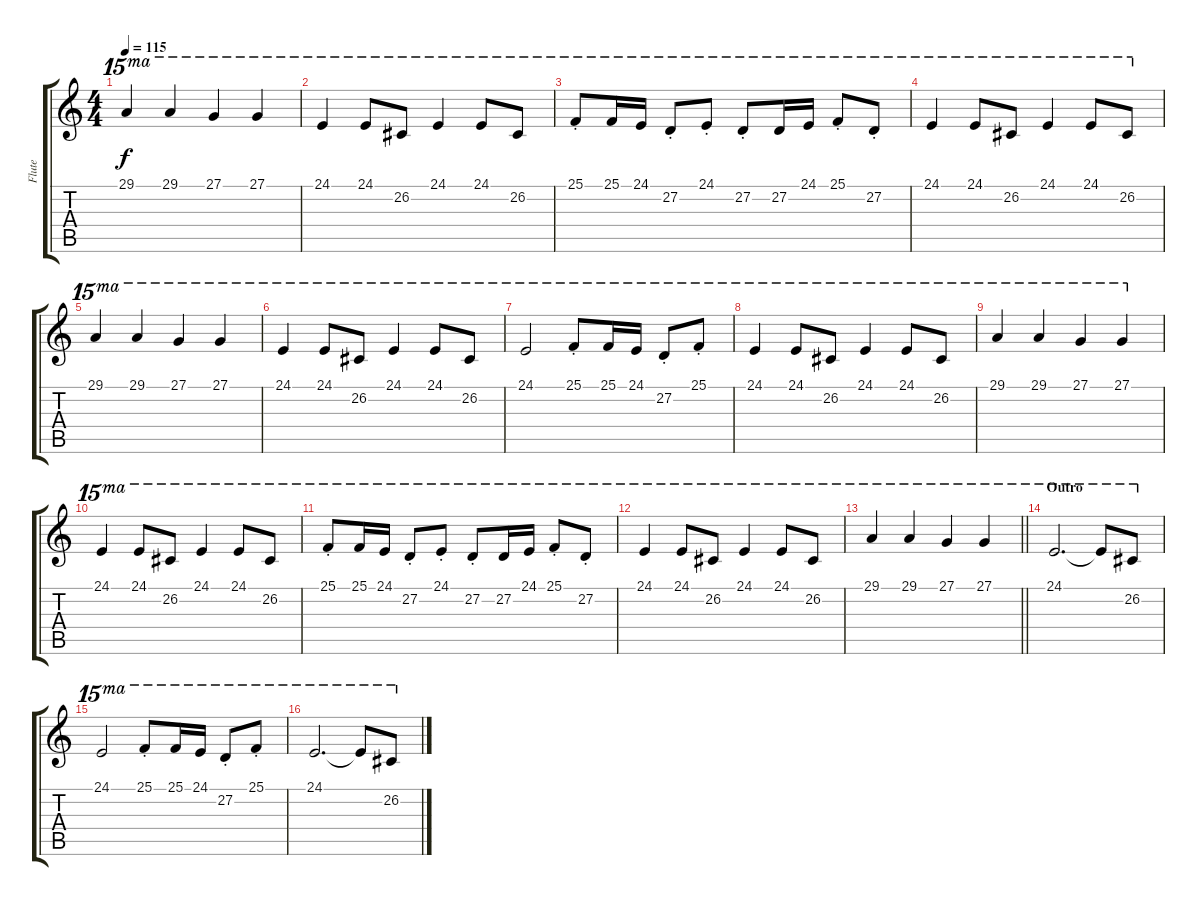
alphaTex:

\track ("Flute" "Flute") {instrument shakuhachi}
\staff {score tabs}
\tuning (E4 B3 G3 D3 A2 E2) {hide}
\ts (4 4)
\tempo 115
\clef g2
\ks c
29.1.4{ot 15ma dy f} 29.1.4{ot 15ma} 27.1.4{ot 15ma} 27.1.4{ot 15ma} |
24.1.4{ot 15ma} 24.1.8{ot 15ma} 26.2.8{ot 15ma} 24.1.4{ot 15ma} 24.1.8{ot 15ma} 26.2.8{ot 15ma} |
25.1{st}.8{ot 15ma} 25.1.16{ot 15ma} 24.1.16{ot 15ma} 27.2{st}.8{ot 15ma} 24.1{st}.8{ot 15ma} 27.2{st}.8{ot 15ma} 27.2.16{ot 15ma} 24.1.16{ot 15ma} 25.1{st}.8{ot 15ma} 27.2{st}.8{ot 15ma} |
24.1.4{ot 15ma} 24.1.8{ot 15ma} 26.2.8{ot 15ma} 24.1.4{ot 15ma} 24.1.8{ot 15ma} 26.2.8{ot 15ma} |
29.1.4{ot 15ma} 29.1.4{ot 15ma} 27.1.4{ot 15ma} 27.1.4{ot 15ma} |
24.1.4{ot 15ma} 24.1.8{ot 15ma} 26.2.8{ot 15ma} 24.1.4{ot 15ma} 24.1.8{ot 15ma} 26.2.8{ot 15ma} |
24.1.2{ot 15ma} 25.1{st}.8{ot 15ma} 25.1.16{ot 15ma} 24.1.16{ot 15ma} 27.2{st}.8{ot 15ma} 25.1{st}.8{ot 15ma} |
24.1.4{ot 15ma} 24.1.8{ot 15ma} 26.2.8{ot 15ma} 24.1.4{ot 15ma} 24.1.8{ot 15ma} 26.2.8{ot 15ma} |
29.1.4{ot 15ma} 29.1.4{ot 15ma} 27.1.4{ot 15ma} 27.1.4{ot 15ma} |
24.1.4{ot 15ma} 24.1.8{ot 15ma} 26.2.8{ot 15ma} 24.1.4{ot 15ma} 24.1.8{ot 15ma} 26.2.8{ot 15ma} |
25.1{st}.8{ot 15ma} 25.1.16{ot 15ma} 24.1.16{ot 15ma} 27.2{st}.8{ot 15ma} 24.1{st}.8{ot 15ma} 27.2{st}.8{ot 15ma} 27.2.16{ot 15ma} 24.1.16{ot 15ma} 25.1{st}.8{ot 15ma} 27.2{st}.8{ot 15ma} |
24.1.4{ot 15ma} 24.1.8{ot 15ma} 26.2.8{ot 15ma} 24.1.4{ot 15ma} 24.1.8{ot 15ma} 26.2.8{ot 15ma} |
\barLineRight lightlight
29.1.4{ot 15ma} 29.1.4{ot 15ma} 27.1.4{ot 15ma} 27.1.4{ot 15ma} |
\section ("" "Outro")
24.1.2{d ot 15ma} 24.1{t}.8{ot 15ma} 26.2.8{ot 15ma} |
24.1.2{ot 15ma} 25.1{st}.8{ot 15ma} 25.1.16{ot 15ma} 24.1.16{ot 15ma} 27.2{st}.8{ot 15ma} 25.1{st}.8{ot 15ma} |
24.1.2{d ot 15ma} 24.1{t}.8{ot 15ma} 26.2.8{ot 15ma}
